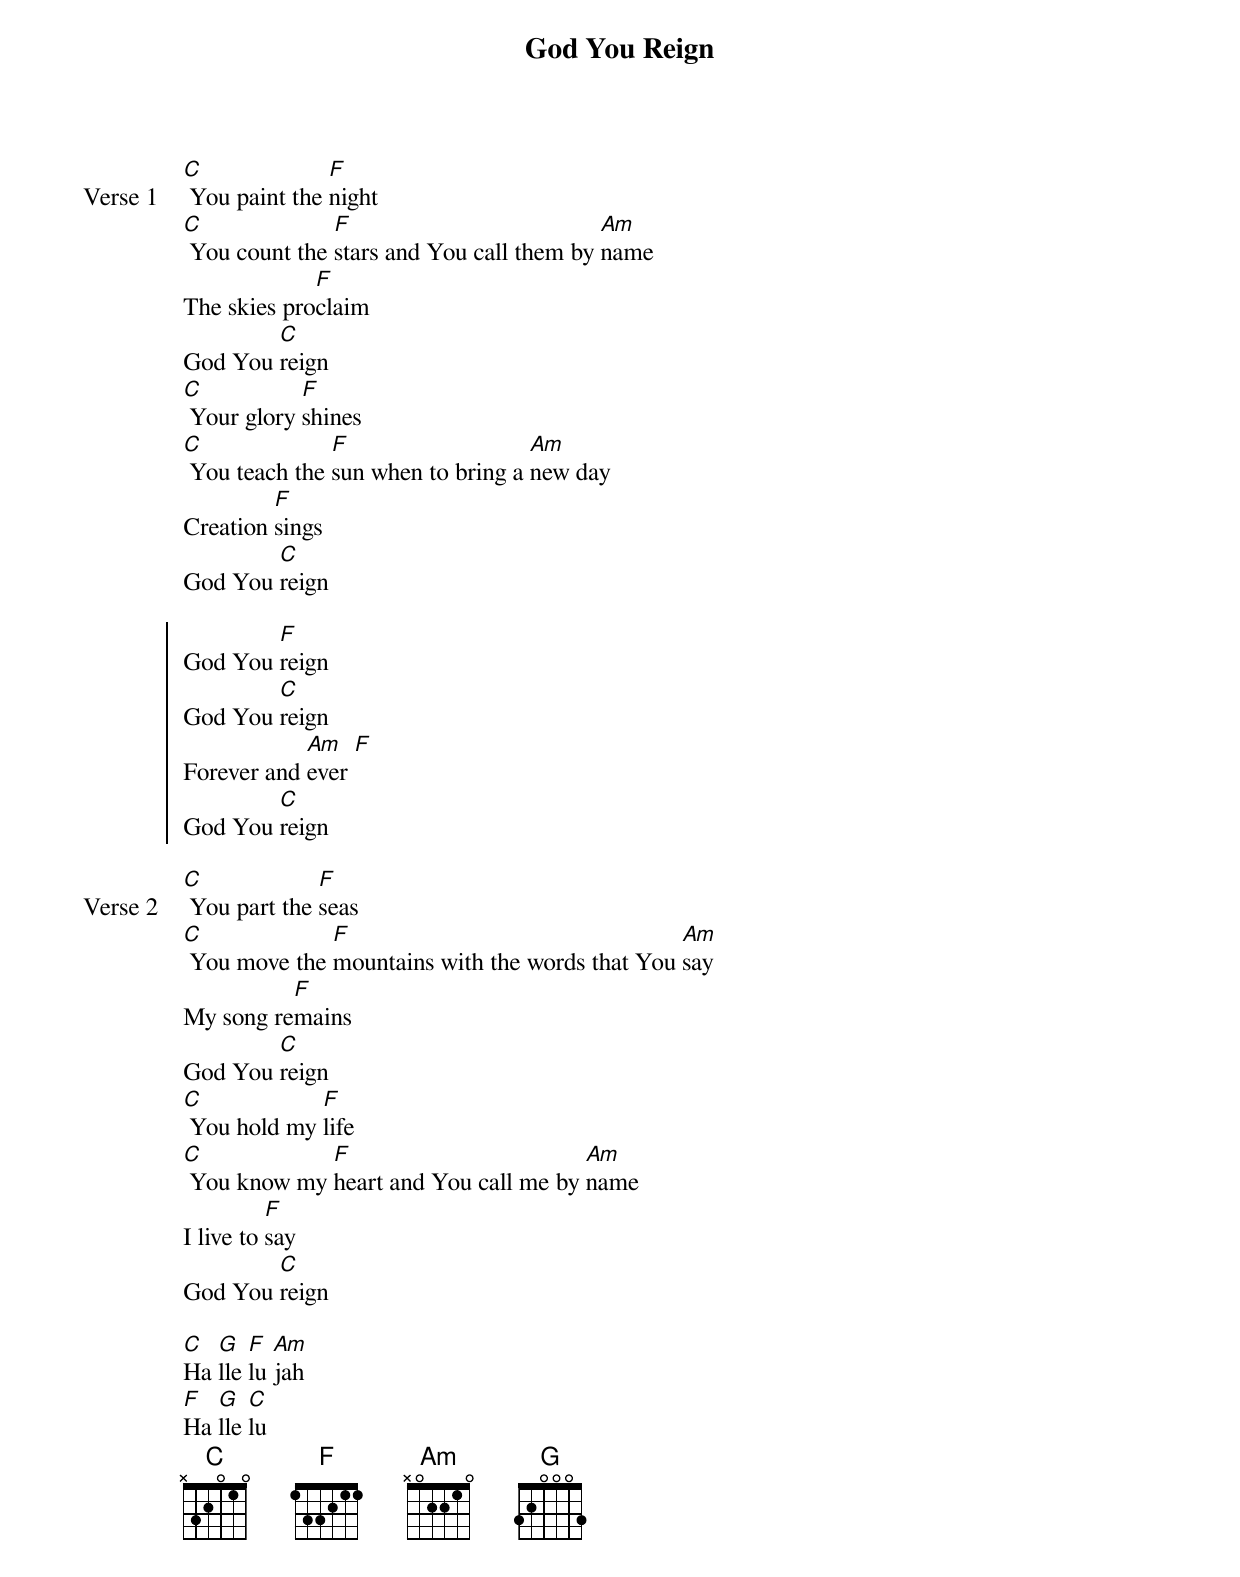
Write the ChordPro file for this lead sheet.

{title: God You Reign}
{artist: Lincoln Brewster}
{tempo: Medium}
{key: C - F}
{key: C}

{start_of_verse: Verse 1}
[C] You paint the [F]night
[C] You count the [F]stars and You call them by [Am]name
The skies pro[F]claim
God You [C]reign
[C] Your glory [F]shines
[C] You teach the [F]sun when to bring a [Am]new day
Creation [F]sings
God You [C]reign
{end_of_verse}

{start_of_chorus}
God You [F]reign
God You [C]reign
Forever and [Am]ever [F]
God You [C]reign
{end_of_chorus}

{start_of_verse: Verse 2}
[C] You part the [F]seas
[C] You move the [F]mountains with the words that You [Am]say
My song re[F]mains
God You [C]reign
[C] You hold my [F]life
[C] You know my [F]heart and You call me by [Am]name
I live to [F]say
God You [C]reign
{end_of_verse}

{start_of_bridge}
[C]Ha [G]lle [F]lu [Am]jah
[F]Ha [G]lle [C]lu
{end_of_bridge}
